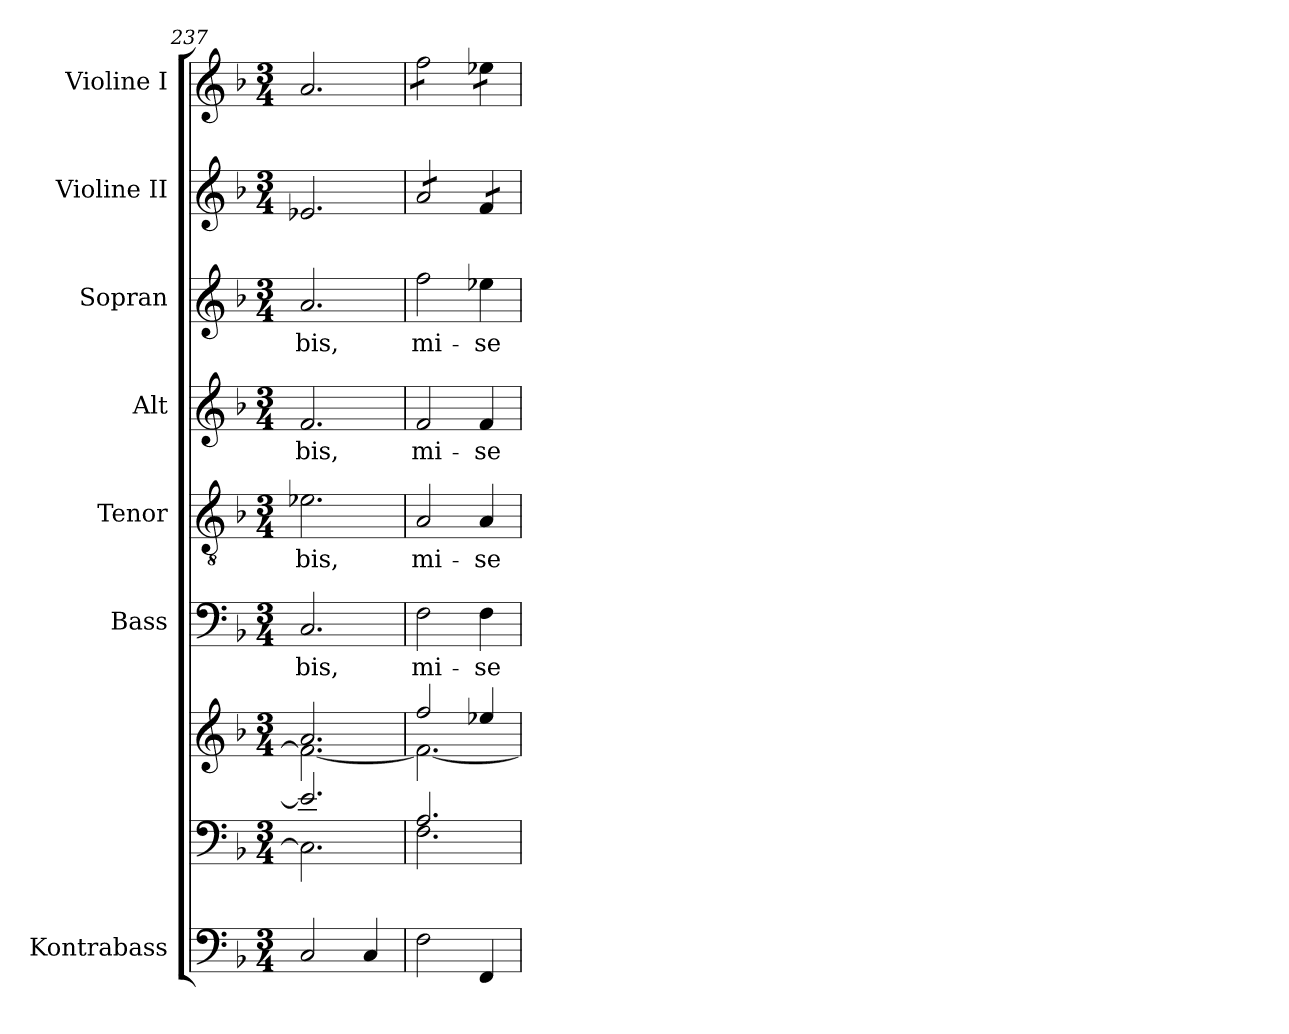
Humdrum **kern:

**kern	**kern	**kern	**kern	**text	**kern	**text	**kern	**text	**kern	**text	**kern	**kern
*part8	*part7	*part7	*part6	*part6	*part5	*part5	*part4	*part4	*part3	*part3	*part2	*part1
*staff9	*staff8	*staff7	*staff6	*staff6	*staff5	*staff5	*staff4	*staff4	*staff3	*staff3	*staff2	*staff1
*I"Kontrabass	*	*	*I"Bass	*	*I"Tenor	*	*I"Alt	*	*I"Sopran	*	*I"Violine II	*I"Violine I
*I'Kb.	*	*	*I'B.	*	*I'T.	*	*I'A.	*	*I'S.	*	*I'Vl. II	*I'Vl. I
*clefF4	*clefF4	*clefG2	*clefF4	*	*clefGv2	*	*clefG2	*	*clefG2	*	*clefG2	*clefG2
*ITrd7c12	*	*	*	*	*	*	*	*	*	*	*	*
*k[b-]	*k[b-]	*k[b-]	*k[b-]	*	*k[b-]	*	*k[b-]	*	*k[b-]	*	*k[b-]	*k[b-]
*F:	*F:	*F:	*F:	*	*F:	*	*F:	*	*F:	*	*F:	*F:
*M3/4	*M3/4	*M3/4	*M3/4	*	*M3/4	*	*M3/4	*	*M3/4	*	*M3/4	*M3/4
=237	=237	=237	=237	=237	=237	=237	=237	=237	=237	=237	=237	=237
*	*^	*^	*	*	*	*	*	*	*	*	*	*
!	!	!	!	!	!	!LO:LY:b	!	!LO:LY:b	!	!LO:LY:b	!	!LO:LY:b	!	!
2CC/	2.e-/]	2.C\]	2.a/	2.f\_	2.C/	-bis,	2.e-X\	-bis,	2.f/	-bis,	2.a/	-bis,	2.e-X/	2.a/
4CC/	.	.	.	.	.	.	.	.	.	.	.	.	.	.
=238	=238	=238	=238	=238	=238	=238	=238	=238	=238	=238	=238	=238	=238	=238
!	!	!	!	!	!	!LO:LY:b	!	!LO:LY:b	!	!LO:LY:b	!	!LO:LY:b	!	!
*	*	*	*	*	*	*	*	*	*	*	*	*	*tremolo	*
*	*	*	*	*	*	*	*	*	*	*	*	*	*	*tremolo
2FF\	2.A/	2.F\	2ff/	2.f\_	2F\	mi-	2A/	mi-	2f/	mi-	2ff\	mi-	8a/L	8ff\L
.	.	.	.	.	.	.	.	.	.	.	.	.	8a/	8ff\
.	.	.	.	.	.	.	.	.	.	.	.	.	8a/	8ff\
.	.	.	.	.	.	.	.	.	.	.	.	.	8a/J	8ff\J
!	!	!	!	!	!	!LO:LY:b	!	!LO:LY:b	!	!LO:LY:b	!	!LO:LY:b	!	!
4FFF/	.	.	4ee-X/	.	4F\	-se-	4A/	-se-	4f/	-se-	4ee-X\	-se-	8f/L	8ee-X\L
.	.	.	.	.	.	.	.	.	.	.	.	.	8f/J	8ee-X\J
*	*	*	*	*	*	*	*	*	*	*	*	*	*	*Xtremolo
*	*	*	*	*	*	*	*	*	*	*	*	*	*Xtremolo	*
*	*v	*v	*	*	*	*	*	*	*	*	*	*	*	*
*	*	*v	*v	*	*	*	*	*	*	*	*	*	*
=	=	=	=	=	=	=	=	=	=	=	=	=
*-	*-	*-	*-	*-	*-	*-	*-	*-	*-	*-	*-	*-
